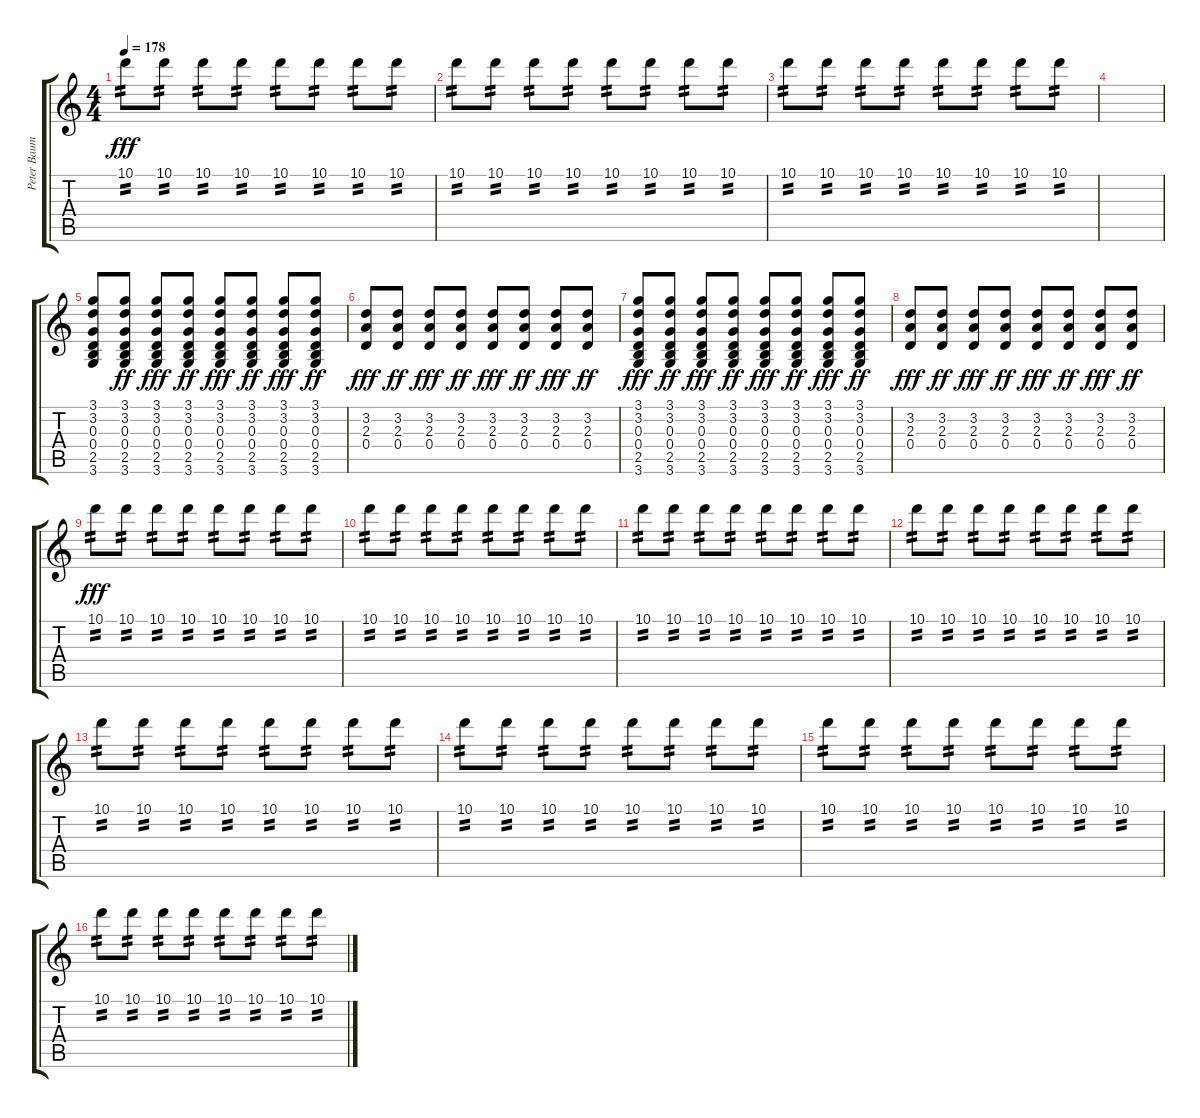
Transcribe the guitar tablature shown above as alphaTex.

\track ("Peter Baumann" "Peter Baum") {instrument distortionguitar}
\staff {score tabs}
\tuning (E4 B3 G3 D3 A2 E2) {hide}
\ts (4 4)
\tempo 178
\clef g2
\ks c
10.1.8{tp 2 dy fff} 10.1.8{tp 2} 10.1.8{tp 2} 10.1.8{tp 2} 10.1.8{tp 2} 10.1.8{tp 2} 10.1.8{tp 2} 10.1.8{tp 2} |
10.1.8{tp 2} 10.1.8{tp 2} 10.1.8{tp 2} 10.1.8{tp 2} 10.1.8{tp 2} 10.1.8{tp 2} 10.1.8{tp 2} 10.1.8{tp 2} |
10.1.8{tp 2} 10.1.8{tp 2} 10.1.8{tp 2} 10.1.8{tp 2} 10.1.8{tp 2} 10.1.8{tp 2} 10.1.8{tp 2} 10.1.8{tp 2} |
|
(3.1 3.2 0.3 0.4 2.5 3.6).8{instrument distortionguitar} (3.1 3.2 0.3 0.4 2.5 3.6).8{dy ff} (3.1 3.2 0.3 0.4 2.5 3.6).8{dy fff} (3.1 3.2 0.3 0.4 2.5 3.6).8{dy ff} (3.1 3.2 0.3 0.4 2.5 3.6).8{dy fff} (3.1 3.2 0.3 0.4 2.5 3.6).8{dy ff} (3.1 3.2 0.3 0.4 2.5 3.6).8{dy fff} (3.1 3.2 0.3 0.4 2.5 3.6).8{dy ff} |
(3.2 2.3 0.4).8{dy fff} (3.2 2.3 0.4).8{dy ff} (3.2 2.3 0.4).8{dy fff} (3.2 2.3 0.4).8{dy ff} (3.2 2.3 0.4).8{dy fff} (3.2 2.3 0.4).8{dy ff} (3.2 2.3 0.4).8{dy fff} (3.2 2.3 0.4).8{dy ff} |
(3.1 3.2 0.3 0.4 2.5 3.6).8{dy fff} (3.1 3.2 0.3 0.4 2.5 3.6).8{dy ff} (3.1 3.2 0.3 0.4 2.5 3.6).8{dy fff} (3.1 3.2 0.3 0.4 2.5 3.6).8{dy ff} (3.1 3.2 0.3 0.4 2.5 3.6).8{dy fff} (3.1 3.2 0.3 0.4 2.5 3.6).8{dy ff} (3.1 3.2 0.3 0.4 2.5 3.6).8{dy fff} (3.1 3.2 0.3 0.4 2.5 3.6).8{dy ff} |
(3.2 2.3 0.4).8{dy fff} (3.2 2.3 0.4).8{dy ff} (3.2 2.3 0.4).8{dy fff} (3.2 2.3 0.4).8{dy ff} (3.2 2.3 0.4).8{dy fff} (3.2 2.3 0.4).8{dy ff} (3.2 2.3 0.4).8{dy fff} (3.2 2.3 0.4).8{dy ff} |
10.1.8{tp 2 dy fff instrument electricguitarclean} 10.1.8{tp 2} 10.1.8{tp 2} 10.1.8{tp 2} 10.1.8{tp 2} 10.1.8{tp 2} 10.1.8{tp 2} 10.1.8{tp 2} |
10.1.8{tp 2} 10.1.8{tp 2} 10.1.8{tp 2} 10.1.8{tp 2} 10.1.8{tp 2} 10.1.8{tp 2} 10.1.8{tp 2} 10.1.8{tp 2} |
10.1.8{tp 2} 10.1.8{tp 2} 10.1.8{tp 2} 10.1.8{tp 2} 10.1.8{tp 2} 10.1.8{tp 2} 10.1.8{tp 2} 10.1.8{tp 2} |
10.1.8{tp 2} 10.1.8{tp 2} 10.1.8{tp 2} 10.1.8{tp 2} 10.1.8{tp 2} 10.1.8{tp 2} 10.1.8{tp 2} 10.1.8{tp 2} |
10.1.8{tp 2} 10.1.8{tp 2} 10.1.8{tp 2} 10.1.8{tp 2} 10.1.8{tp 2} 10.1.8{tp 2} 10.1.8{tp 2} 10.1.8{tp 2} |
10.1.8{tp 2} 10.1.8{tp 2} 10.1.8{tp 2} 10.1.8{tp 2} 10.1.8{tp 2} 10.1.8{tp 2} 10.1.8{tp 2} 10.1.8{tp 2} |
10.1.8{tp 2} 10.1.8{tp 2} 10.1.8{tp 2} 10.1.8{tp 2} 10.1.8{tp 2} 10.1.8{tp 2} 10.1.8{tp 2} 10.1.8{tp 2} |
10.1.8{tp 2} 10.1.8{tp 2} 10.1.8{tp 2} 10.1.8{tp 2} 10.1.8{tp 2} 10.1.8{tp 2} 10.1.8{tp 2} 10.1.8{tp 2}
